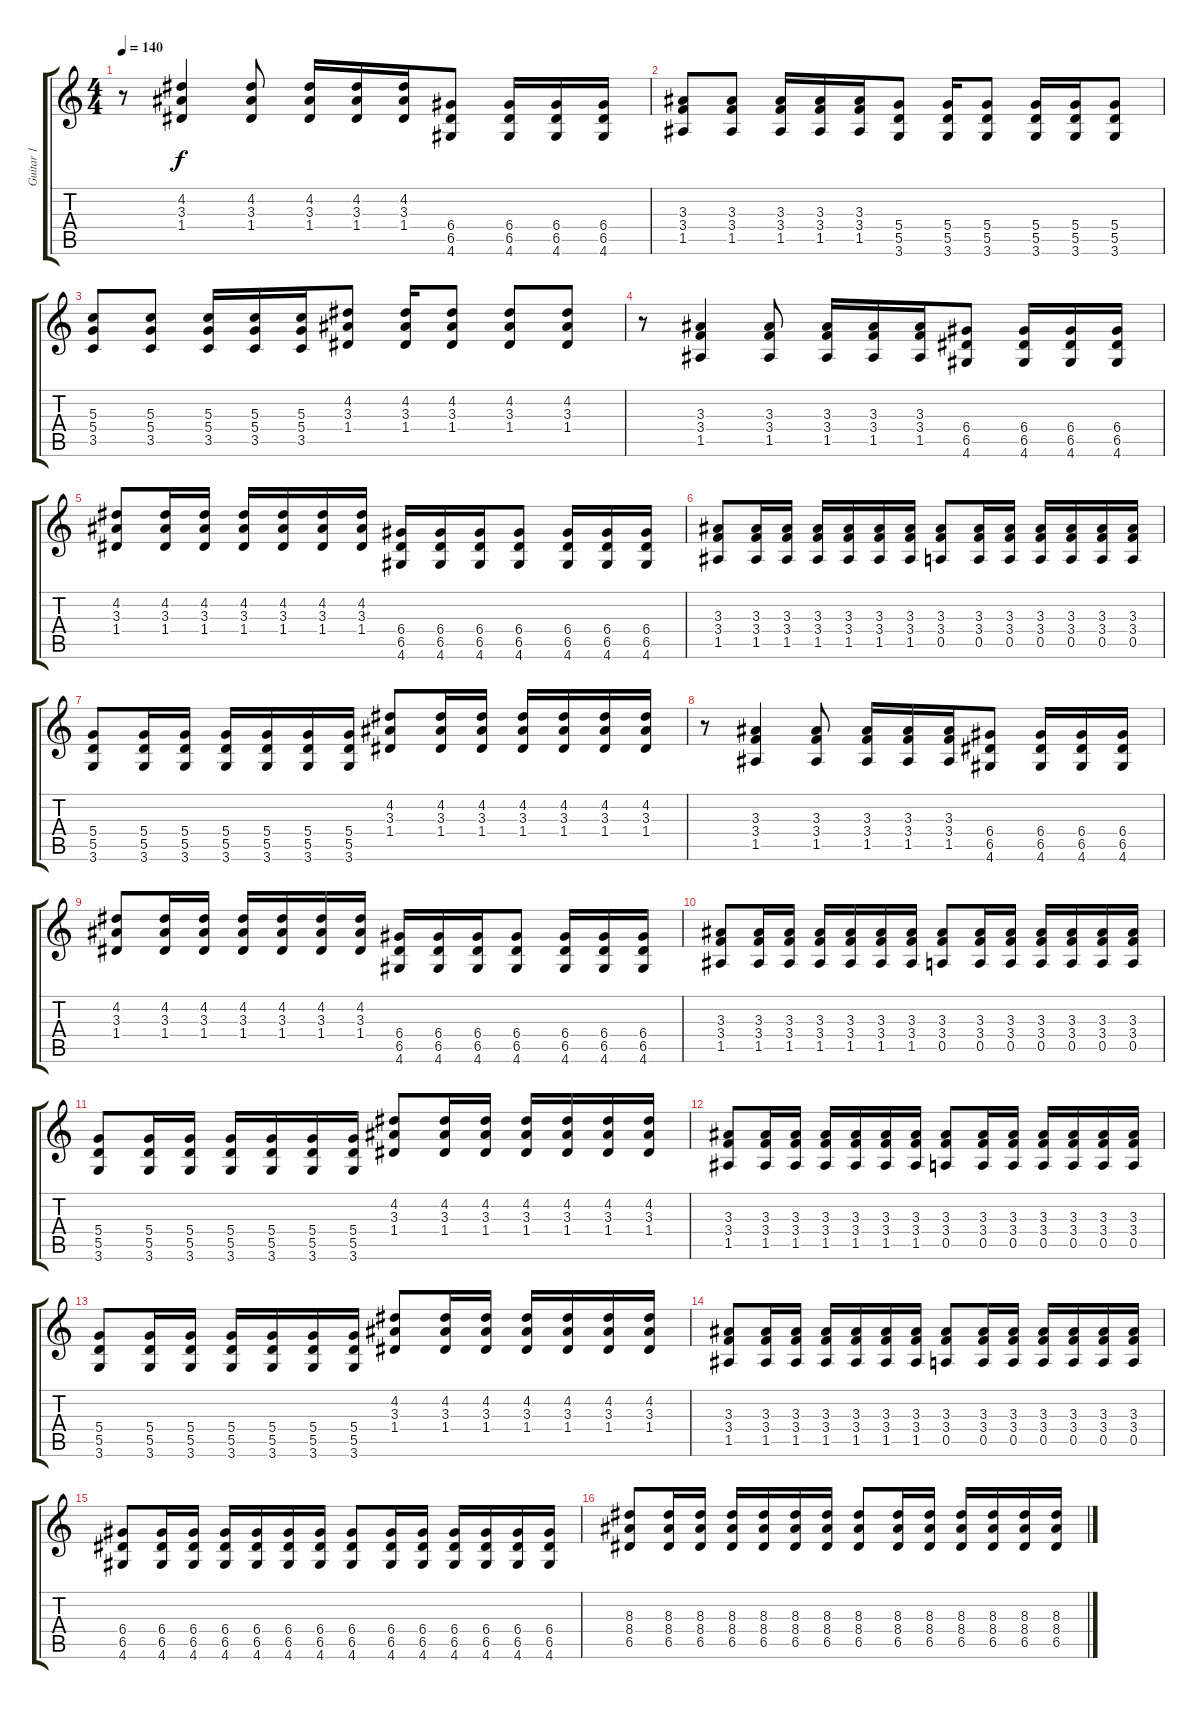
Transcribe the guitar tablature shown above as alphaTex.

\track ("Guitar 1" "Guitar 1") {instrument overdrivenguitar}
\staff {score tabs}
\tuning (E4 B3 G3 D3 A2 E2) {hide}
\ts (4 4)
\tempo 140
\clef g2
\ks c
r.8{dy f} (4.2 3.3 1.4).4 (4.2 3.3 1.4).8 (4.2 3.3 1.4).16 (4.2 3.3 1.4).16 (4.2 3.3 1.4).16 (6.4 6.5 4.6).8 (6.4 6.5 4.6).16 (6.4 6.5 4.6).16 (6.4 6.5 4.6).16 |
(3.3 3.4 1.5).8 (3.3 3.4 1.5).8 (3.3 3.4 1.5).16 (3.3 3.4 1.5).16 (3.3 3.4 1.5).16 (5.4 5.5 3.6).8 (5.4 5.5 3.6).16 (5.4 5.5 3.6).8 (5.4 5.5 3.6).16 (5.4 5.5 3.6).16 (5.4 5.5 3.6).8 |
(5.3 5.4 3.5).8 (5.3 5.4 3.5).8 (5.3 5.4 3.5).16 (5.3 5.4 3.5).16 (5.3 5.4 3.5).16 (4.2 3.3 1.4).8 (4.2 3.3 1.4).16 (4.2 3.3 1.4).8 (4.2 3.3 1.4).8 (4.2 3.3 1.4).8 |
r.8 (3.3 3.4 1.5).4 (3.3 3.4 1.5).8 (3.3 3.4 1.5).16 (3.3 3.4 1.5).16 (3.3 3.4 1.5).16 (6.4 6.5 4.6).8 (6.4 6.5 4.6).16 (6.4 6.5 4.6).16 (6.4 6.5 4.6).16 |
(4.2 3.3 1.4).8 (4.2 3.3 1.4).16 (4.2 3.3 1.4).16 (4.2 3.3 1.4).16 (4.2 3.3 1.4).16 (4.2 3.3 1.4).16 (4.2 3.3 1.4).16 (6.4 6.5 4.6).16 (6.4 6.5 4.6).16 (6.4 6.5 4.6).16 (6.4 6.5 4.6).8 (6.4 6.5 4.6).16 (6.4 6.5 4.6).16 (6.4 6.5 4.6).16 |
(3.3 3.4 1.5).8 (3.3 3.4 1.5).16 (3.3 3.4 1.5).16 (3.3 3.4 1.5).16 (3.3 3.4 1.5).16 (3.3 3.4 1.5).16 (3.3 3.4 1.5).16 (3.3 3.4 0.5).8 (3.3 3.4 0.5).16 (3.3 3.4 0.5).16 (3.3 3.4 0.5).16 (3.3 3.4 0.5).16 (3.3 3.4 0.5).16 (3.3 3.4 0.5).16 |
(5.4 5.5 3.6).8 (5.4 5.5 3.6).16 (5.4 5.5 3.6).16 (5.4 5.5 3.6).16 (5.4 5.5 3.6).16 (5.4 5.5 3.6).16 (5.4 5.5 3.6).16 (4.2 3.3 1.4).8 (4.2 3.3 1.4).16 (4.2 3.3 1.4).16 (4.2 3.3 1.4).16 (4.2 3.3 1.4).16 (4.2 3.3 1.4).16 (4.2 3.3 1.4).16 |
r.8 (3.3 3.4 1.5).4 (3.3 3.4 1.5).8 (3.3 3.4 1.5).16 (3.3 3.4 1.5).16 (3.3 3.4 1.5).16 (6.4 6.5 4.6).8 (6.4 6.5 4.6).16 (6.4 6.5 4.6).16 (6.4 6.5 4.6).16 |
(4.2 3.3 1.4).8 (4.2 3.3 1.4).16 (4.2 3.3 1.4).16 (4.2 3.3 1.4).16 (4.2 3.3 1.4).16 (4.2 3.3 1.4).16 (4.2 3.3 1.4).16 (6.4 6.5 4.6).16 (6.4 6.5 4.6).16 (6.4 6.5 4.6).16 (6.4 6.5 4.6).8 (6.4 6.5 4.6).16 (6.4 6.5 4.6).16 (6.4 6.5 4.6).16 |
(3.3 3.4 1.5).8 (3.3 3.4 1.5).16 (3.3 3.4 1.5).16 (3.3 3.4 1.5).16 (3.3 3.4 1.5).16 (3.3 3.4 1.5).16 (3.3 3.4 1.5).16 (3.3 3.4 0.5).8 (3.3 3.4 0.5).16 (3.3 3.4 0.5).16 (3.3 3.4 0.5).16 (3.3 3.4 0.5).16 (3.3 3.4 0.5).16 (3.3 3.4 0.5).16 |
(5.4 5.5 3.6).8 (5.4 5.5 3.6).16 (5.4 5.5 3.6).16 (5.4 5.5 3.6).16 (5.4 5.5 3.6).16 (5.4 5.5 3.6).16 (5.4 5.5 3.6).16 (4.2 3.3 1.4).8 (4.2 3.3 1.4).16 (4.2 3.3 1.4).16 (4.2 3.3 1.4).16 (4.2 3.3 1.4).16 (4.2 3.3 1.4).16 (4.2 3.3 1.4).16 |
(3.3 3.4 1.5).8 (3.3 3.4 1.5).16 (3.3 3.4 1.5).16 (3.3 3.4 1.5).16 (3.3 3.4 1.5).16 (3.3 3.4 1.5).16 (3.3 3.4 1.5).16 (3.3 3.4 0.5).8 (3.3 3.4 0.5).16 (3.3 3.4 0.5).16 (3.3 3.4 0.5).16 (3.3 3.4 0.5).16 (3.3 3.4 0.5).16 (3.3 3.4 0.5).16 |
(5.4 5.5 3.6).8 (5.4 5.5 3.6).16 (5.4 5.5 3.6).16 (5.4 5.5 3.6).16 (5.4 5.5 3.6).16 (5.4 5.5 3.6).16 (5.4 5.5 3.6).16 (4.2 3.3 1.4).8 (4.2 3.3 1.4).16 (4.2 3.3 1.4).16 (4.2 3.3 1.4).16 (4.2 3.3 1.4).16 (4.2 3.3 1.4).16 (4.2 3.3 1.4).16 |
(3.3 3.4 1.5).8 (3.3 3.4 1.5).16 (3.3 3.4 1.5).16 (3.3 3.4 1.5).16 (3.3 3.4 1.5).16 (3.3 3.4 1.5).16 (3.3 3.4 1.5).16 (3.3 3.4 0.5).8 (3.3 3.4 0.5).16 (3.3 3.4 0.5).16 (3.3 3.4 0.5).16 (3.3 3.4 0.5).16 (3.3 3.4 0.5).16 (3.3 3.4 0.5).16 |
(6.4 6.5 4.6).8 (6.4 6.5 4.6).16 (6.4 6.5 4.6).16 (6.4 6.5 4.6).16 (6.4 6.5 4.6).16 (6.4 6.5 4.6).16 (6.4 6.5 4.6).16 (6.4 6.5 4.6).8 (6.4 6.5 4.6).16 (6.4 6.5 4.6).16 (6.4 6.5 4.6).16 (6.4 6.5 4.6).16 (6.4 6.5 4.6).16 (6.4 6.5 4.6).16 |
(8.3 8.4 6.5).8 (8.3 8.4 6.5).16 (8.3 8.4 6.5).16 (8.3 8.4 6.5).16 (8.3 8.4 6.5).16 (8.3 8.4 6.5).16 (8.3 8.4 6.5).16 (8.3 8.4 6.5).8 (8.3 8.4 6.5).16 (8.3 8.4 6.5).16 (8.3 8.4 6.5).16 (8.3 8.4 6.5).16 (8.3 8.4 6.5).16 (8.3 8.4 6.5).16
